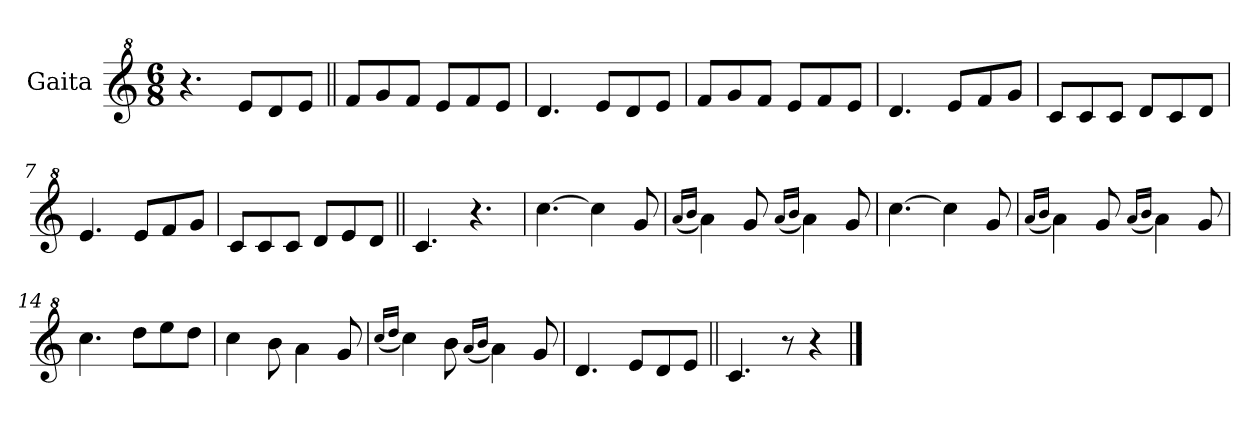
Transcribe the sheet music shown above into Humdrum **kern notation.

**kern
*part1
*staff1
*I"Gaita
*clefG^2
*k[]
*M6/8
*MM195
=1
4.r
8ee/L
8dd/
8ee/J
=2||
8ff/L
8gg/
8ff/J
8ee/L
8ff/
8ee/J
=3
4.dd/
8ee/L
8dd/
8ee/J
=4
8ff/L
8gg/
8ff/J
8ee/L
8ff/
8ee/J
=5
4.dd/
8ee/L
8ff/
8gg/J
=6
8cc/L
8cc/
8cc/J
8dd/L
8cc/
8dd/J
=7
4.ee/
8ee/L
8ff/
8gg/J
=8
8cc/L
8cc/
8cc/J
8dd/L
8ee/
8dd/J
!!LO:LB:g=z
=9||
4.cc/
4.r
=10
[4.ccc\
4ccc\]
8gg/
=11
(16qaa/LL
16qbb/JJ
4aa\)
8gg/
(16qaa/LL
16qbb/JJ
4aa\)
8gg/
=12
[4.ccc\
4ccc\]
8gg/
=13
(16qaa/LL
16qbb/JJ
4aa\)
8gg/
(16qaa/LL
16qbb/JJ
4aa\)
8gg/
=14
4.ccc\
8ddd\L
8eee\
8ddd\J
=15
4ccc\
8bb\
4aa\
8gg/
=16
(16qccc/LL
16qddd/JJ
4ccc\)
8bb\
(16qaa/LL
16qbb/JJ
4aa\)
8gg/
!!LO:LB:g=z
=17
4.dd/
8ee/L
8dd/
8ee/J
=18||
4.cc/
8r
4r
==
*-
